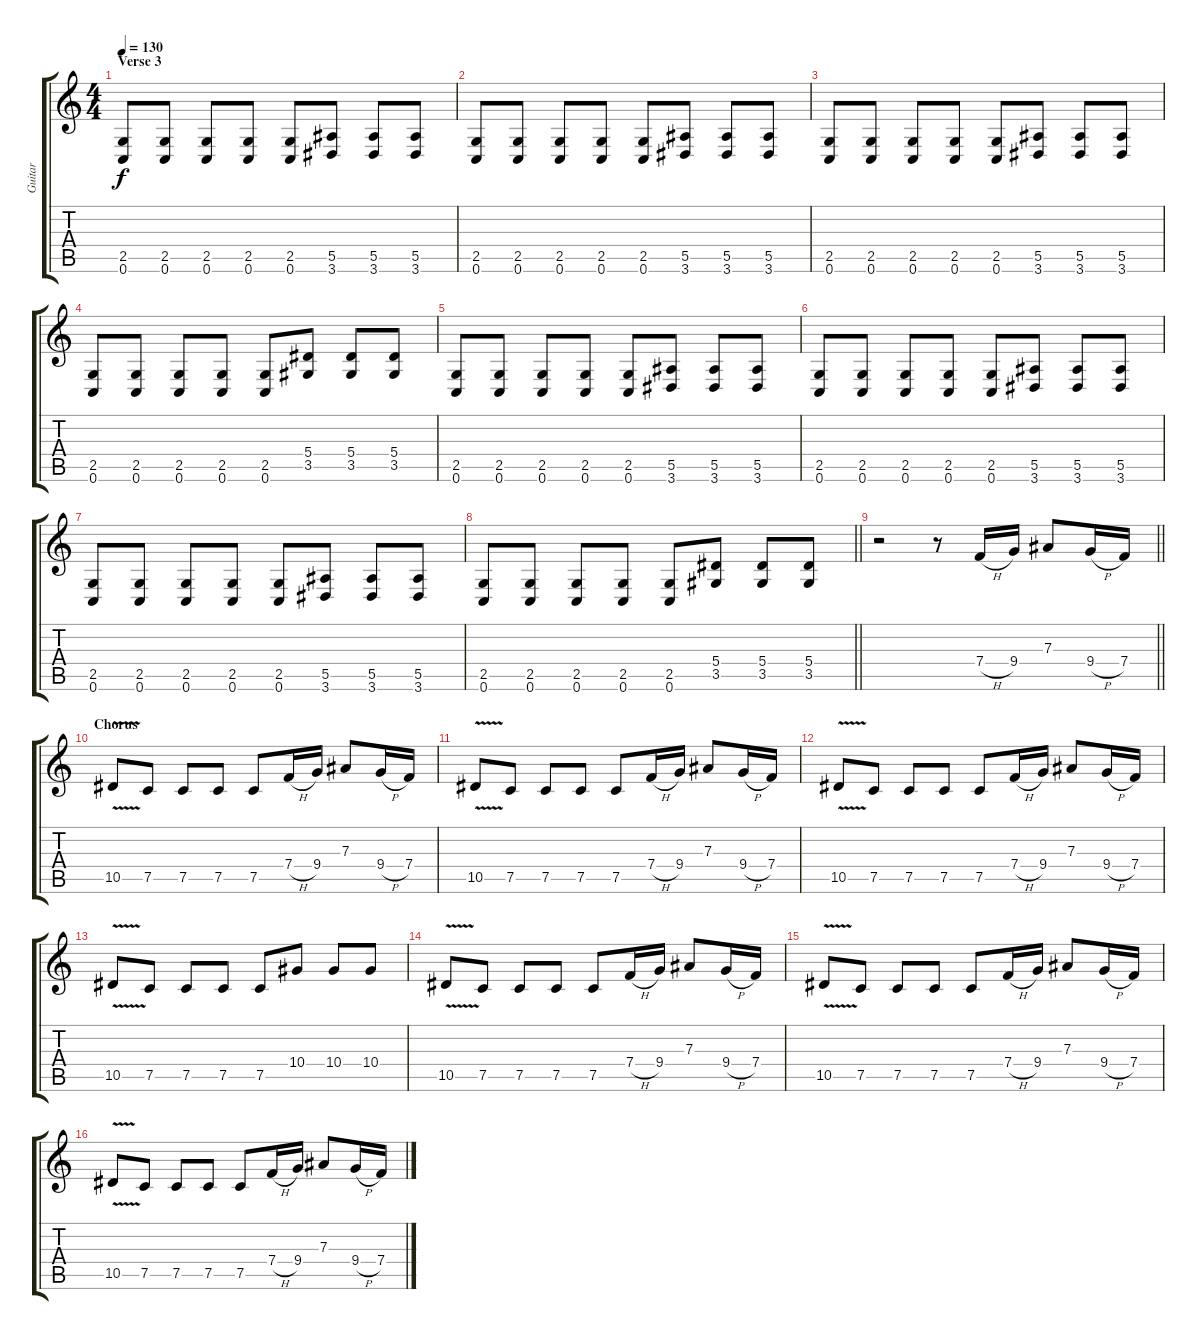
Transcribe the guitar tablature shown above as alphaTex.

\track ("Guitar" "Guitar") {instrument distortionguitar}
\staff {score tabs}
\tuning (C4 G3 Eb3 Bb2 F2 C2) {hide}
\ts (4 4)
\section ("" "Verse 3")
\tempo 130
\clef g2
\ks c
(2.5 0.6).8{dy f} (2.5 0.6).8 (2.5 0.6).8 (2.5 0.6).8 (2.5 0.6).8 (5.5 3.6).8 (5.5 3.6).8 (5.5 3.6).8 |
(2.5 0.6).8 (2.5 0.6).8 (2.5 0.6).8 (2.5 0.6).8 (2.5 0.6).8 (5.5 3.6).8 (5.5 3.6).8 (5.5 3.6).8 |
(2.5 0.6).8 (2.5 0.6).8 (2.5 0.6).8 (2.5 0.6).8 (2.5 0.6).8 (5.5 3.6).8 (5.5 3.6).8 (5.5 3.6).8 |
(2.5 0.6).8 (2.5 0.6).8 (2.5 0.6).8 (2.5 0.6).8 (2.5 0.6).8 (5.4 3.5).8 (5.4 3.5).8 (5.4 3.5).8 |
(2.5 0.6).8 (2.5 0.6).8 (2.5 0.6).8 (2.5 0.6).8 (2.5 0.6).8 (5.5 3.6).8 (5.5 3.6).8 (5.5 3.6).8 |
(2.5 0.6).8 (2.5 0.6).8 (2.5 0.6).8 (2.5 0.6).8 (2.5 0.6).8 (5.5 3.6).8 (5.5 3.6).8 (5.5 3.6).8 |
(2.5 0.6).8 (2.5 0.6).8 (2.5 0.6).8 (2.5 0.6).8 (2.5 0.6).8 (5.5 3.6).8 (5.5 3.6).8 (5.5 3.6).8 |
\barLineRight lightlight
(2.5 0.6).8 (2.5 0.6).8 (2.5 0.6).8 (2.5 0.6).8 (2.5 0.6).8 (5.4 3.5).8 (5.4 3.5).8 (5.4 3.5).8 |
\barLineRight lightlight
r.2 r.8 7.4{h}.16 9.4.16 7.3.8 9.4{h}.16 7.4.16 |
\section ("" "Chorus")
10.5{v}.8 7.5.8 7.5.8 7.5.8 7.5.8 7.4{h}.16 9.4.16 7.3.8 9.4{h}.16 7.4.16 |
10.5{v}.8 7.5.8 7.5.8 7.5.8 7.5.8 7.4{h}.16 9.4.16 7.3.8 9.4{h}.16 7.4.16 |
10.5{v}.8 7.5.8 7.5.8 7.5.8 7.5.8 7.4{h}.16 9.4.16 7.3.8 9.4{h}.16 7.4.16 |
10.5{v}.8 7.5.8 7.5.8 7.5.8 7.5.8 10.4.8 10.4.8 10.4.8 |
10.5{v}.8 7.5.8 7.5.8 7.5.8 7.5.8 7.4{h}.16 9.4.16 7.3.8 9.4{h}.16 7.4.16 |
10.5{v}.8 7.5.8 7.5.8 7.5.8 7.5.8 7.4{h}.16 9.4.16 7.3.8 9.4{h}.16 7.4.16 |
10.5{v}.8 7.5.8 7.5.8 7.5.8 7.5.8 7.4{h}.16 9.4.16 7.3.8 9.4{h}.16 7.4.16
